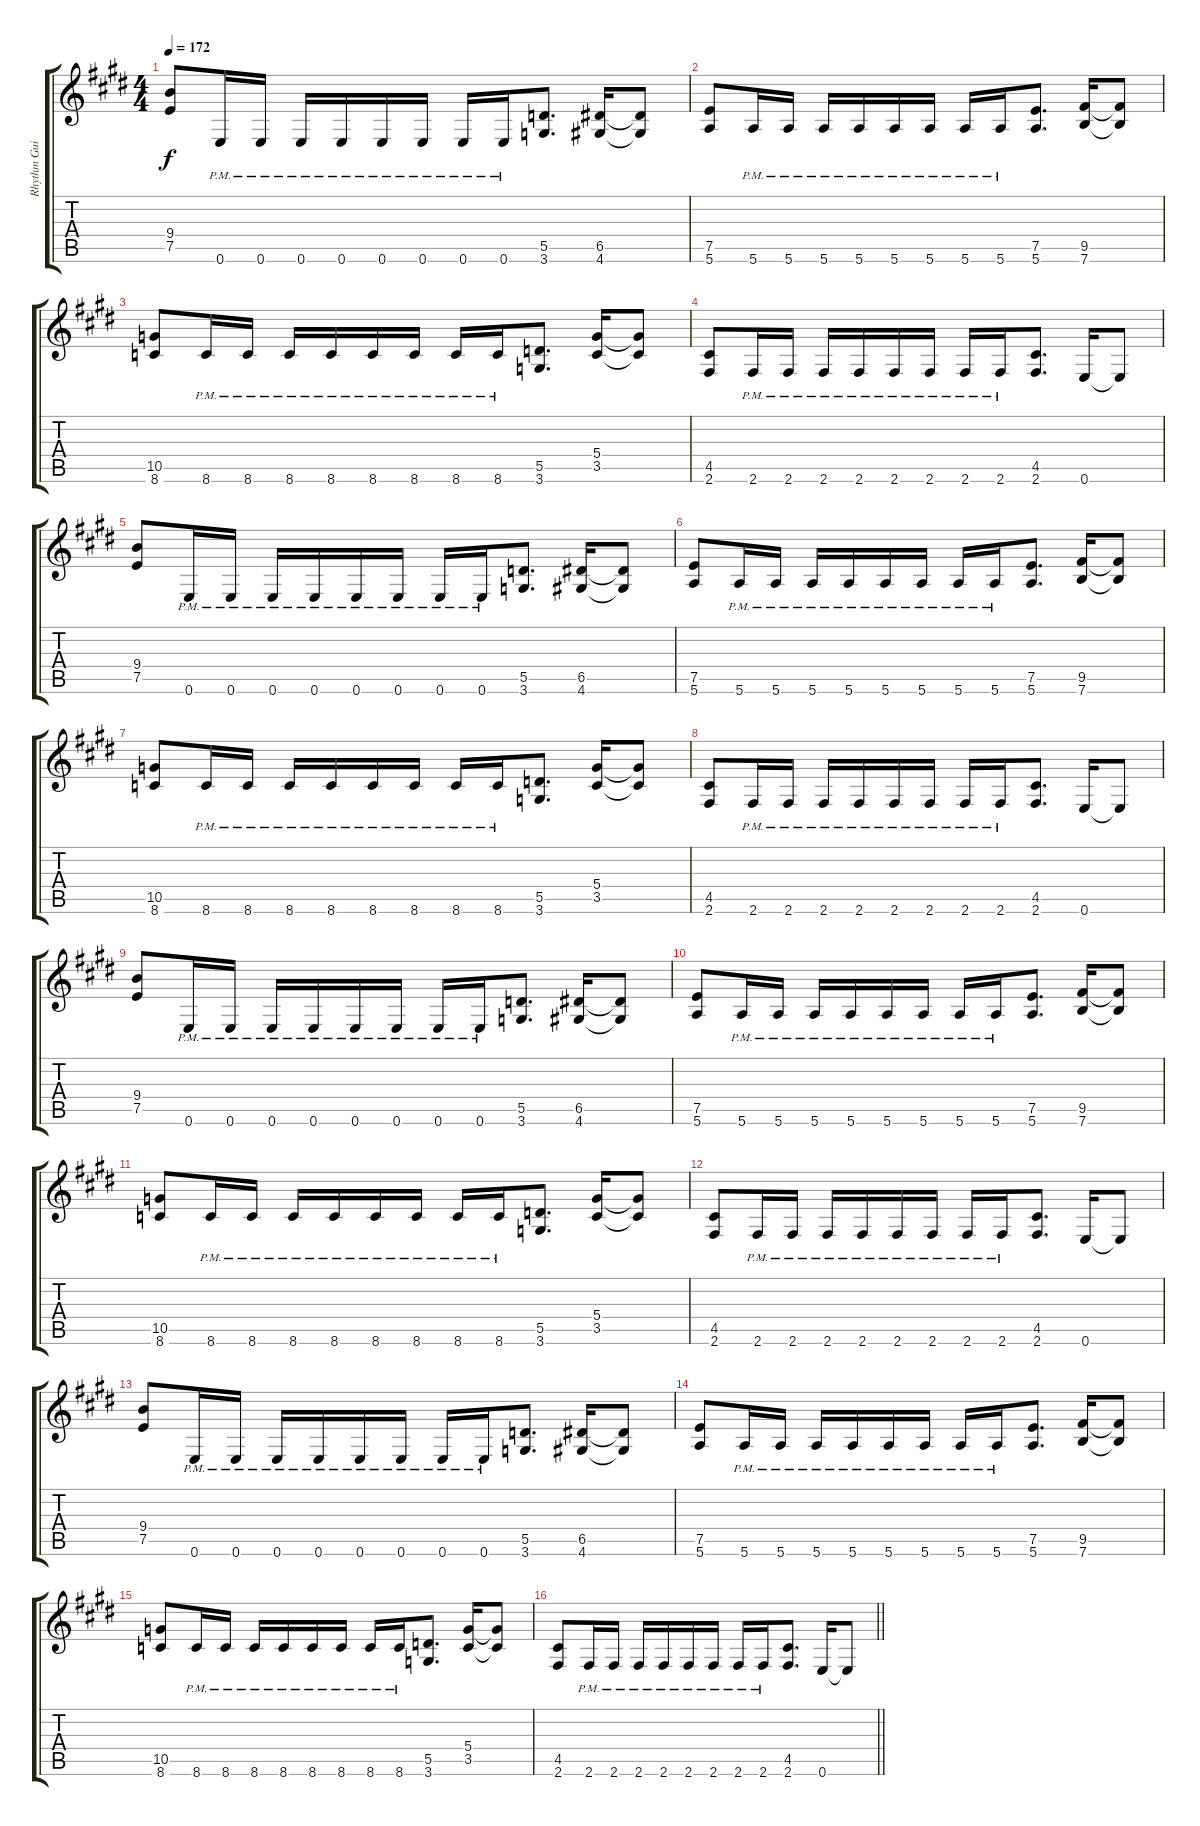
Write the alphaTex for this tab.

\track ("Rhythm Guitar" "Rhythm Gui") {instrument distortionguitar}
\staff {score tabs}
\tuning (E4 B3 G3 D3 A2 E2) {hide}
\ts (4 4)
\tempo 172
\clef g2
\ks e
(9.4 7.5).8{dy f} 0.6{pm}.16 0.6{pm}.16 0.6{pm}.16 0.6{pm}.16 0.6{pm}.16 0.6{pm}.16 0.6{pm}.16 0.6{pm}.16 (5.5 3.6).8{d} (6.5 4.6).16 (6.5{t} 4.6{t}).8 |
(7.5 5.6).8 5.6{pm}.16 5.6{pm}.16 5.6{pm}.16 5.6{pm}.16 5.6{pm}.16 5.6{pm}.16 5.6{pm}.16 5.6{pm}.16 (7.5 5.6).8{d} (9.5 7.6).16 (9.5{t} 7.6{t}).8 |
(10.5 8.6).8 8.6{pm}.16 8.6{pm}.16 8.6{pm}.16 8.6{pm}.16 8.6{pm}.16 8.6{pm}.16 8.6{pm}.16 8.6{pm}.16 (5.5 3.6).8{d} (5.4 3.5).16 (5.4{t} 3.5{t}).8 |
(4.5 2.6).8 2.6{pm}.16 2.6{pm}.16 2.6{pm}.16 2.6{pm}.16 2.6{pm}.16 2.6{pm}.16 2.6{pm}.16 2.6{pm}.16 (4.5 2.6).8{d} 0.6.16 0.6{t}.8 |
(9.4 7.5).8 0.6{pm}.16 0.6{pm}.16 0.6{pm}.16 0.6{pm}.16 0.6{pm}.16 0.6{pm}.16 0.6{pm}.16 0.6{pm}.16 (5.5 3.6).8{d} (6.5 4.6).16 (6.5{t} 4.6{t}).8 |
(7.5 5.6).8 5.6{pm}.16 5.6{pm}.16 5.6{pm}.16 5.6{pm}.16 5.6{pm}.16 5.6{pm}.16 5.6{pm}.16 5.6{pm}.16 (7.5 5.6).8{d} (9.5 7.6).16 (9.5{t} 7.6{t}).8 |
(10.5 8.6).8 8.6{pm}.16 8.6{pm}.16 8.6{pm}.16 8.6{pm}.16 8.6{pm}.16 8.6{pm}.16 8.6{pm}.16 8.6{pm}.16 (5.5 3.6).8{d} (5.4 3.5).16 (5.4{t} 3.5{t}).8 |
(4.5 2.6).8 2.6{pm}.16 2.6{pm}.16 2.6{pm}.16 2.6{pm}.16 2.6{pm}.16 2.6{pm}.16 2.6{pm}.16 2.6{pm}.16 (4.5 2.6).8{d} 0.6.16 0.6{t}.8 |
(9.4 7.5).8 0.6{pm}.16 0.6{pm}.16 0.6{pm}.16 0.6{pm}.16 0.6{pm}.16 0.6{pm}.16 0.6{pm}.16 0.6{pm}.16 (5.5 3.6).8{d} (6.5 4.6).16 (6.5{t} 4.6{t}).8 |
(7.5 5.6).8 5.6{pm}.16 5.6{pm}.16 5.6{pm}.16 5.6{pm}.16 5.6{pm}.16 5.6{pm}.16 5.6{pm}.16 5.6{pm}.16 (7.5 5.6).8{d} (9.5 7.6).16 (9.5{t} 7.6{t}).8 |
(10.5 8.6).8 8.6{pm}.16 8.6{pm}.16 8.6{pm}.16 8.6{pm}.16 8.6{pm}.16 8.6{pm}.16 8.6{pm}.16 8.6{pm}.16 (5.5 3.6).8{d} (5.4 3.5).16 (5.4{t} 3.5{t}).8 |
(4.5 2.6).8 2.6{pm}.16 2.6{pm}.16 2.6{pm}.16 2.6{pm}.16 2.6{pm}.16 2.6{pm}.16 2.6{pm}.16 2.6{pm}.16 (4.5 2.6).8{d} 0.6.16 0.6{t}.8 |
(9.4 7.5).8 0.6{pm}.16 0.6{pm}.16 0.6{pm}.16 0.6{pm}.16 0.6{pm}.16 0.6{pm}.16 0.6{pm}.16 0.6{pm}.16 (5.5 3.6).8{d} (6.5 4.6).16 (6.5{t} 4.6{t}).8 |
(7.5 5.6).8 5.6{pm}.16 5.6{pm}.16 5.6{pm}.16 5.6{pm}.16 5.6{pm}.16 5.6{pm}.16 5.6{pm}.16 5.6{pm}.16 (7.5 5.6).8{d} (9.5 7.6).16 (9.5{t} 7.6{t}).8 |
(10.5 8.6).8 8.6{pm}.16 8.6{pm}.16 8.6{pm}.16 8.6{pm}.16 8.6{pm}.16 8.6{pm}.16 8.6{pm}.16 8.6{pm}.16 (5.5 3.6).8{d} (5.4 3.5).16 (5.4{t} 3.5{t}).8 |
\barLineRight lightlight
(4.5 2.6).8 2.6{pm}.16 2.6{pm}.16 2.6{pm}.16 2.6{pm}.16 2.6{pm}.16 2.6{pm}.16 2.6{pm}.16 2.6{pm}.16 (4.5 2.6).8{d} 0.6.16 0.6{t}.8
